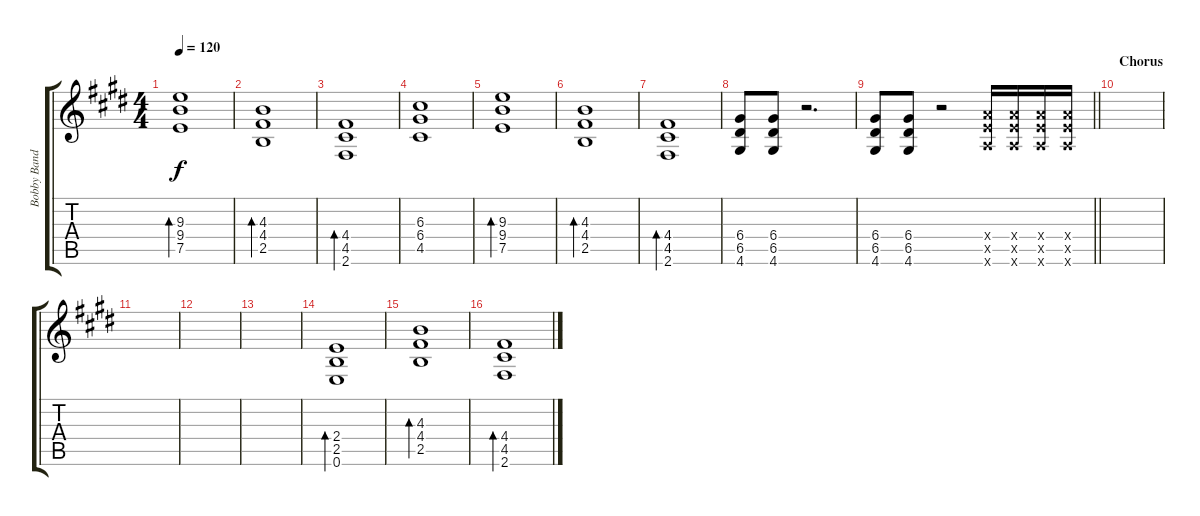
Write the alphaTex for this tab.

\track ("Bobby Bandiera (Rhythm Guitar)" "Bobby Band") {instrument distortionguitar}
\staff {score tabs}
\tuning (E4 B3 G3 D3 A2 E2) {hide}
\ts (4 4)
\tempo 120
\clef g2
\ks c#minor
(9.3 9.4 7.5).1{bd 240 dy f} |
(4.3 4.4 2.5).1{bd 240} |
(4.4 4.5 2.6).1{bd 240} |
(6.3 6.4 4.5).1 |
(9.3 9.4 7.5).1{bd 240} |
(4.3 4.4 2.5).1{bd 240} |
(4.4 4.5 2.6).1{bd 240} |
(6.4 6.5 4.6).8 (6.4 6.5 4.6).8 r.2{d} |
\barLineRight lightlight
(6.4 6.5 4.6).8 (6.4 6.5 4.6).8 r.2 (7.4{x} 7.5{x} 5.6{x}).16 (7.4{x} 7.5{x} 5.6{x}).16 (7.4{x} 7.5{x} 5.6{x}).16 (7.4{x} 7.5{x} 5.6{x}).16 |
\section ("" "Chorus")
|
|
|
|
(2.4 2.5 0.6).1{bd 240} |
(4.3 4.4 2.5).1{bd 240} |
(4.4 4.5 2.6).1{bd 240}
